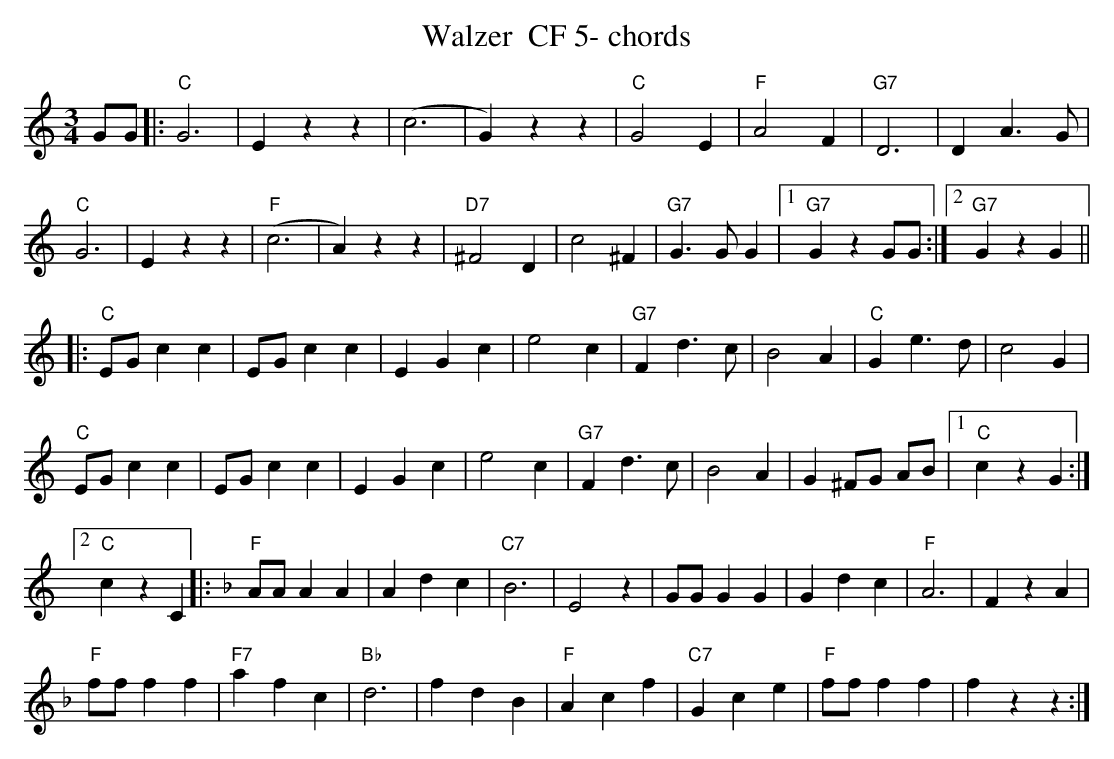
X:1
T:Walzer  CF 5- chords
M:3/4
L:1/4
K:Cmaj%%MIDI gchordon
G/2G/2 |: "C"G3 | Ezz | (c3 | G)zz | "C"G2E | "F"A2F | "G7"D3 | DA>G |
"C"G3 | Ezz | "F"(c3 | A)zz | "D7"^F2D | c2^F | "G7"G>GG |1 "G7"GzG/2G/2 :|2 "G7"GzG ||
|: "C"E/2G/2cc | E/2G/2cc | EGc | e2c | "G7"Fd>c | B2A | "C"Ge>d | c2G |
"C"E/2G/2cc | E/2G/2cc | EGc | e2c | "G7"Fd>c | B2A | G ^F/2G/2 A/2B/2 |1 "C"czG :|2
"C"czC |: [K:Fmaj] "F"A/2A/2AA | Adc | "C7"B3 | E2z | G/2G/2G G | Gdc | "F"A3 | FzA |
"F"f/2f/2ff | "F7"afc | "Bb"d3 | fdB | "F"Acf | "C7"Gce | "F"f/2f/2ff | fzz :|
